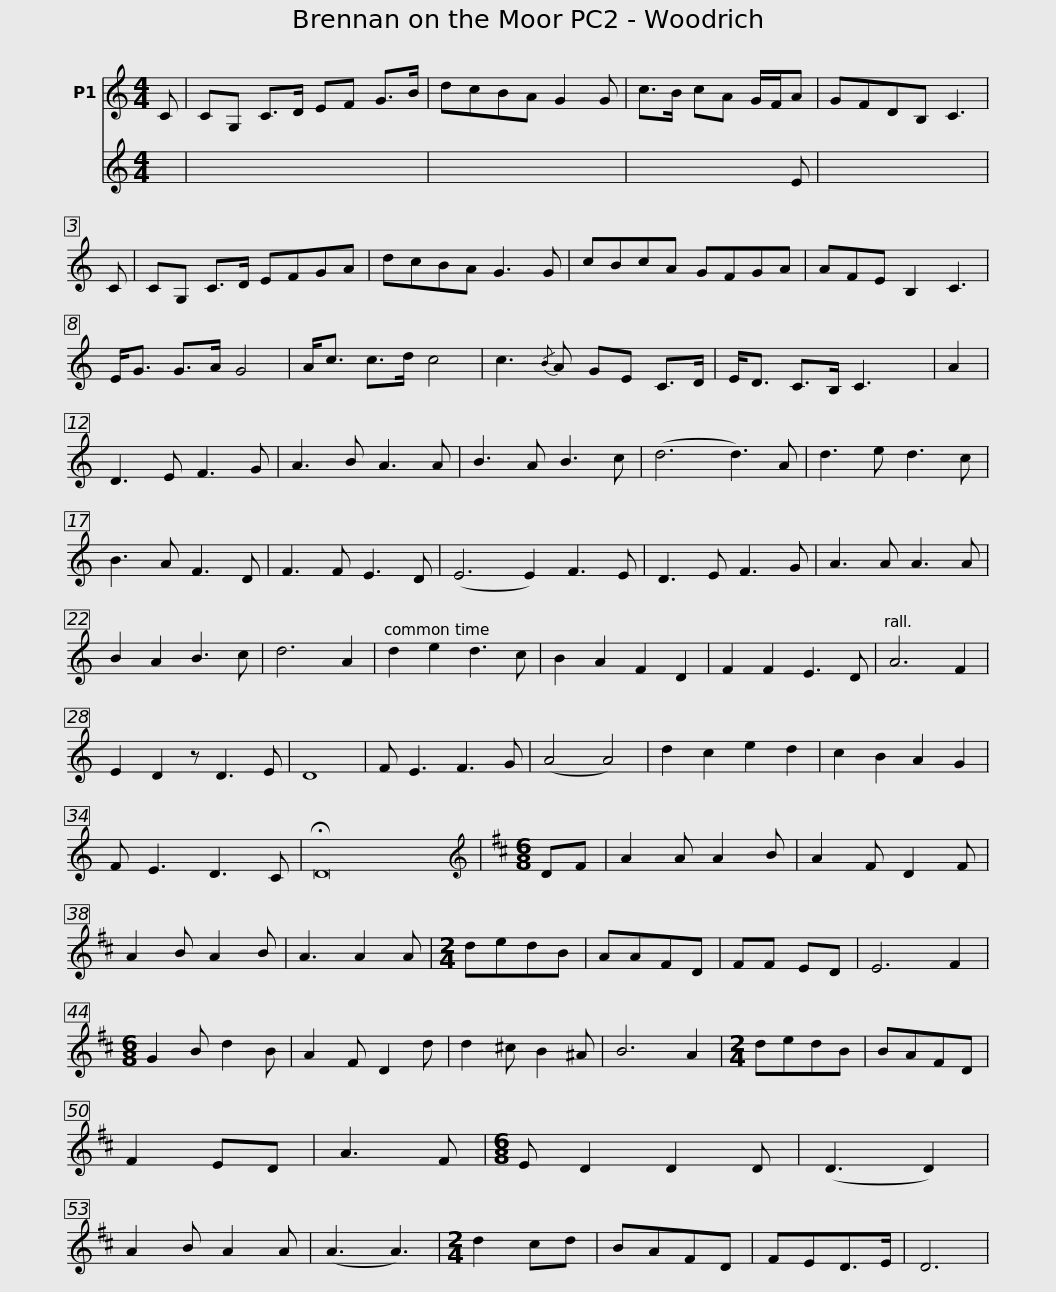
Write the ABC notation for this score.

X:1
%%score 1 2
L:1/8
M:4/4
I:linebreak $
K:C
V:1 treble
V:2 treble
V:1
 C | CG, C>D EF G>B | dcBA G2 G | c>B cA G/F/A | GFDB, C3 |$ %5
 C | CG, C>D EFGA | dcBA G3 G | cBcA GFGA | AFE B,2 C3 |$ %10
 E<G G>A G4 | A<c c>d c4 | c3{/B} A GE C>D | E<D C>B, C3 x | A2 | %15
 D3 E F3 G | A3 B A3 A |$ B3 A B3 c | (d6 d3) A | d3 e d3 c | %20
 B3 A F3 D |$ F3 F E3 D | (E6 E2) F3 E | D3 E F3 G | A3 A A3 A | %25
 B2 A2 B3 c | d6 A2 |$ d2 e2 d3 c | B2 A2 F2 D2 | F2 F2 E3 D | %30
 A6 F2 | E2 D2 z D3 E | D8 |$ F E3 F3 G | (A4 A4) | %35
 d2 c2 e2 d2 | c2 B2 A2 G2 | F E3 D3 C | !fermata!D16 |[K:D][M:6/8][K:treble] DF | %40
 A2 A A2 B | A2 F D2 F | A2 B A2 B |$ A3 A2 A |[M:2/4] dedB | %45
 AAFD | FF ED | E6 F2 |$[M:6/8] G2 B d2 B | A2 F D2 d | %50
 d2 ^c B2 ^A | B6 A2 |[M:2/4] dedB | BAFD | F2 ED | %55
 A3 F |$[M:6/8] E D2 D2 D | (D3 D2) | A2 B A2 A | (A3 A3) | %60
[M:2/4] d2 cd | BAFD | FED>E | D6 | %64
V:2
 x | x8 | x7 | x4 x E | x7 |$ %5
 x | x8 | x8 | x8 | x8 |$ %10
 x8 | x8 | x8 | x8 | x2 | %15
 x8 | x8 |$ x8 | x10 | x8 | %20
 x8 |$ x8 | x12 | x8 | x8 | %25
 x8 | x8 |$ x8 | x8 | x8 | %30
 x8 | x9 | x8 |$ x8 | x8 | %35
 x8 | x8 | x8 | x16 | x2 | %40
 x6 | x6 | x6 |$ x6 | x4 | %45
 x4 | x4 | x8 |$ x6 | x6 | %50
 x6 | x8 | x4 | x4 | x4 | %55
 x4 |$ x6 | x5 | x6 | x6 | %60
 x4 | x4 | x4 | x6 | %64
